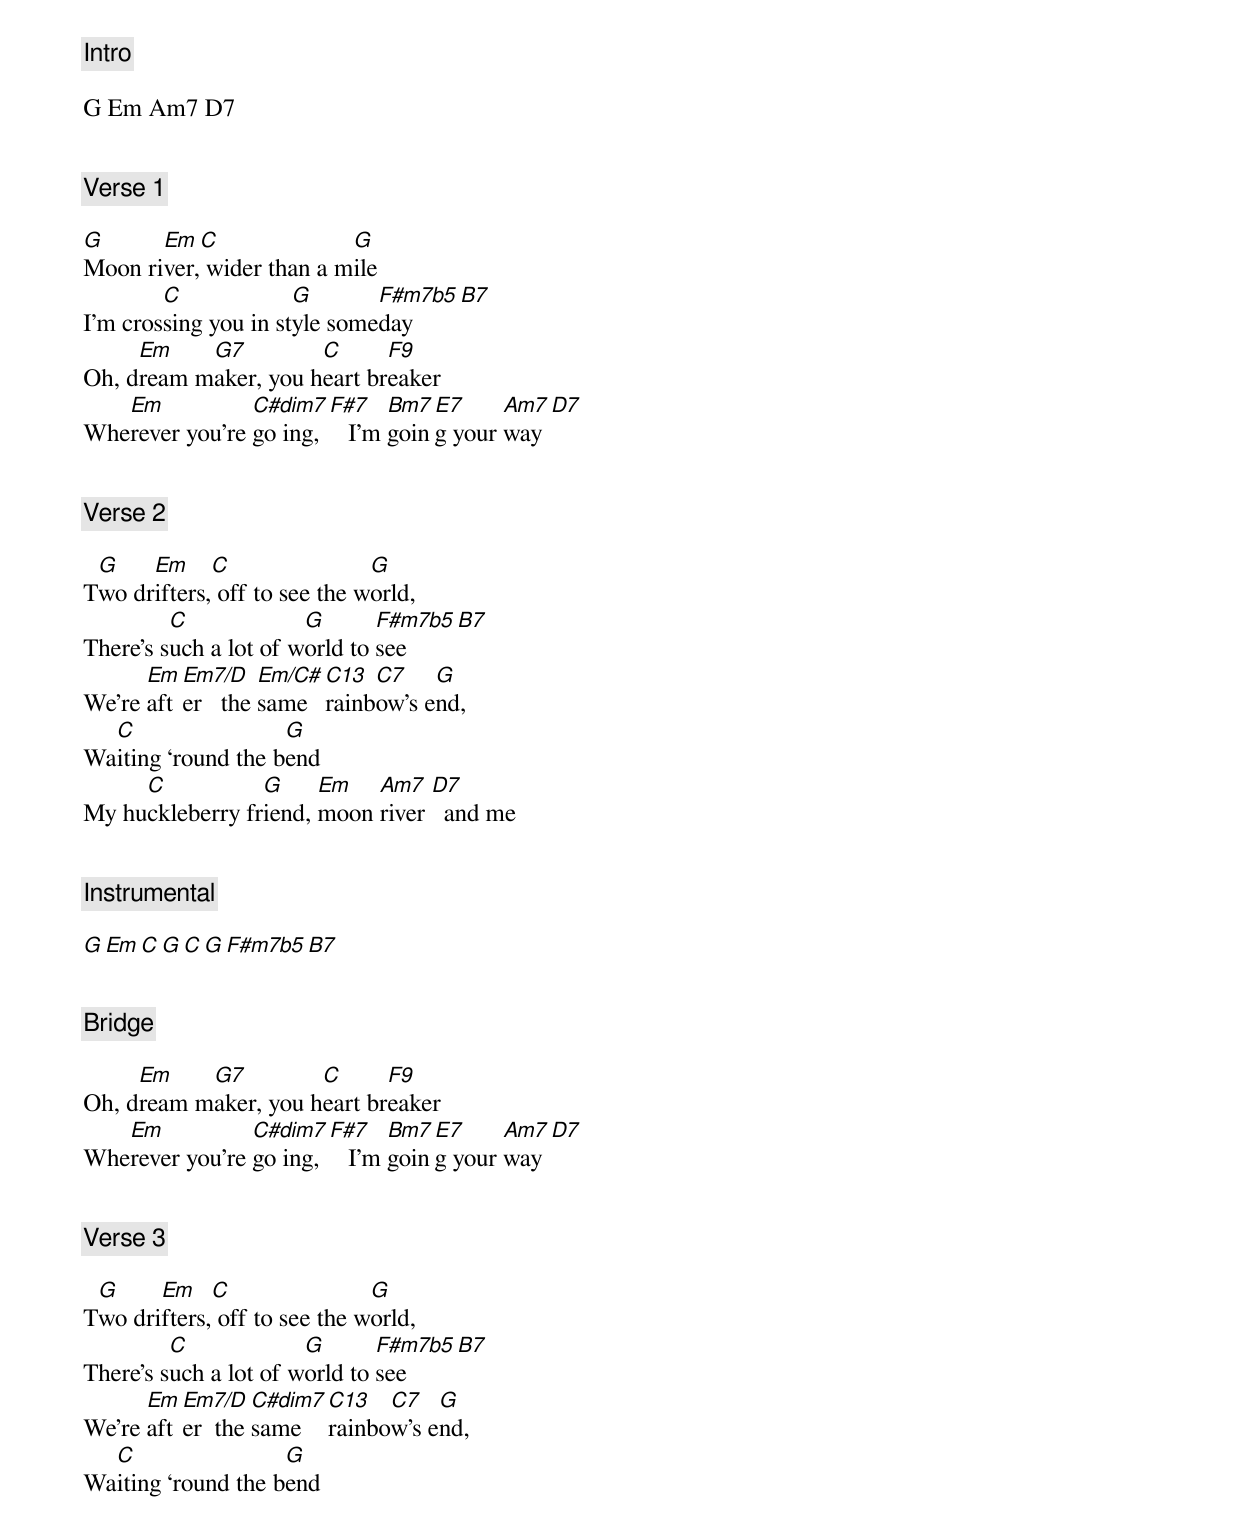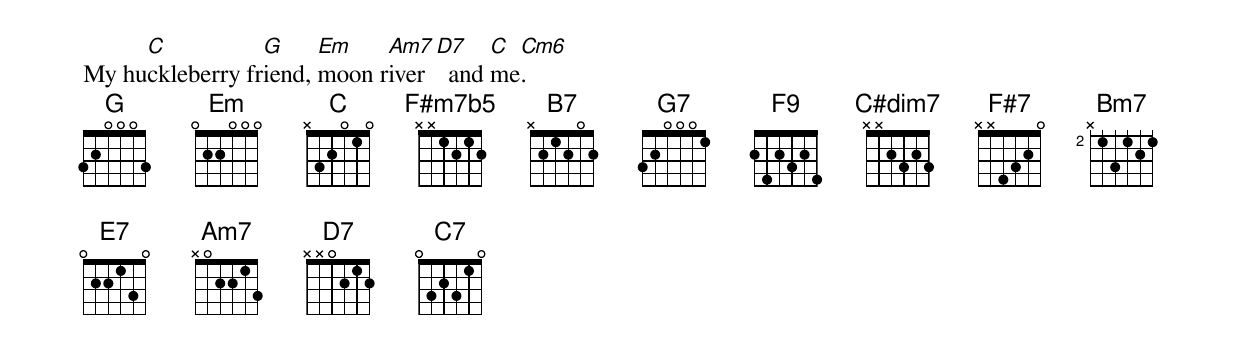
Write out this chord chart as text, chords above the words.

[Intro]

G Em Am7 D7


[Verse 1]

G      Em  C              G
Moon river, wider than a mile
        C             G       F#m7b5 B7
I'm crossing you in style someday
     Em    G7         C      F9
Oh, dream maker, you heart breaker
   Em           C#dim7 F#7    Bm7 E7     Am7 D7
Wherever you're go ing,   I'm going your way


[Verse 2]

 G    Em     C                G
Two drifters, off to see the world,
         C             G       F#m7b5 B7
There's such a lot of world to see
      Em Em7/D    Em/C# C13  C7    G
We're after   the same  rainbow's end,
  C                 G
Waiting ‘round the bend
     C           G     Em   Am7   D7
My huckleberry friend, moon river   and me


[Instrumental]

G Em C G C G F#m7b5 B7


[Bridge]

     Em    G7         C      F9
Oh, dream maker, you heart breaker
   Em           C#dim7 F#7    Bm7 E7     Am7 D7
Wherever you're go ing,   I'm going your way


[Verse 3]

 G     Em    C                G
Two drifters, off to see the world,
         C             G       F#m7b5 B7
There's such a lot of world to see
      Em Em7/D   C#dim7 C13   C7   G
We're after  the same   rainbow's end,
  C                 G
Waiting ‘round the bend
     C           G     Em    Am7  D7    C Cm6
My huckleberry friend, moon river   and me.
